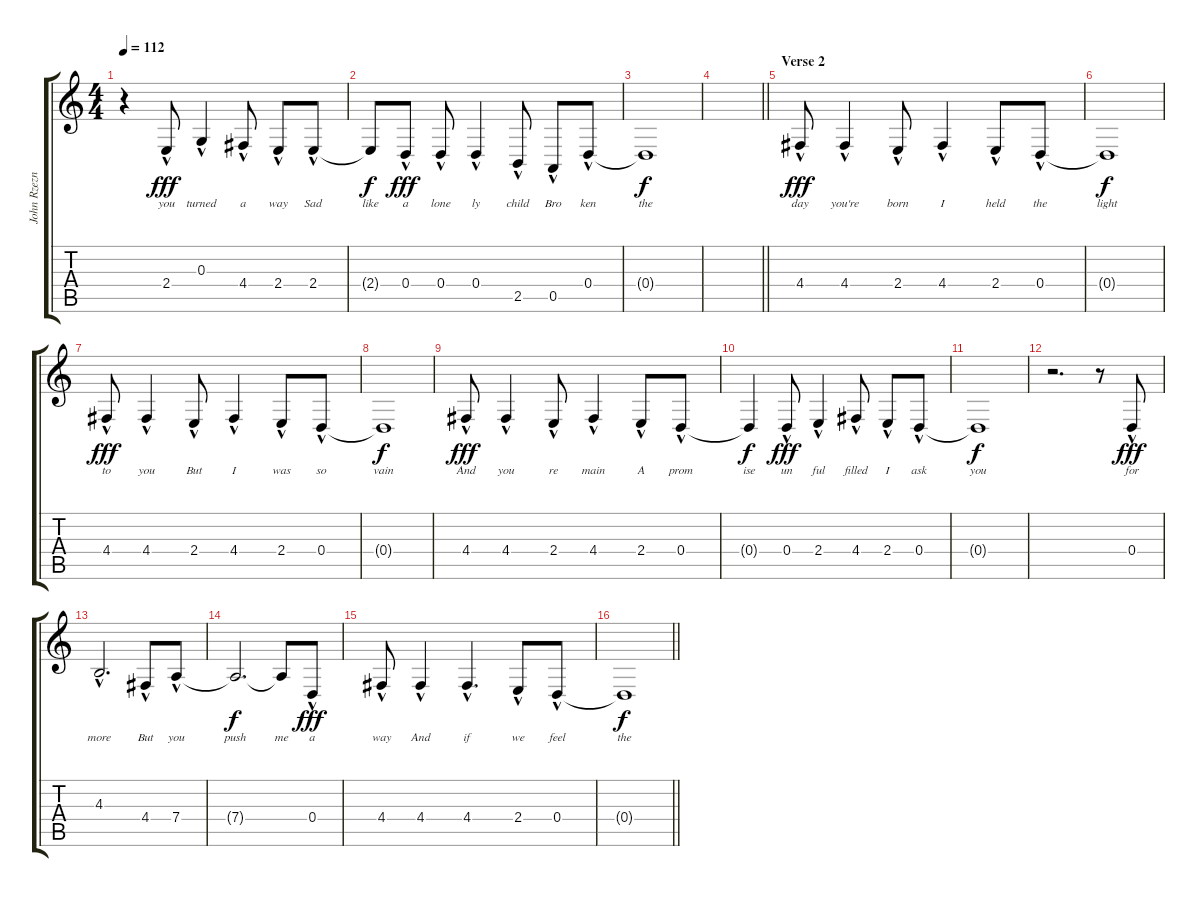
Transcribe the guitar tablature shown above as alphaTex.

\track ("John Rzeznik - Voice" "John Rzezn") {instrument brightacousticpiano}
\staff {score tabs}
\tuning (E4 B3 G3 D3 A2 E2) {hide}
\ts (4 4)
\tempo 112
\clef g2
\ks c
r.4{dy f} 2.4{hac}.8{lyrics (0 "you") lyrics (1 "") lyrics (2 "") lyrics (3 "") lyrics (4 "") dy fff} 0.3{hac}.4{lyrics (0 "turned") lyrics (1 "") lyrics (2 "") lyrics (3 "") lyrics (4 "")} 4.4{hac}.8{lyrics (0 "a") lyrics (1 "") lyrics (2 "") lyrics (3 "") lyrics (4 "")} 2.4{hac}.8{lyrics (0 "way") lyrics (1 "") lyrics (2 "") lyrics (3 "") lyrics (4 "")} 2.4{hac}.8{lyrics (0 "Sad") lyrics (1 "") lyrics (2 "") lyrics (3 "") lyrics (4 "")} |
2.4{t}.8{lyrics (0 "like") lyrics (1 "") lyrics (2 "") lyrics (3 "") lyrics (4 "") dy f} 0.4{hac}.8{lyrics (0 "a") lyrics (1 "") lyrics (2 "") lyrics (3 "") lyrics (4 "") dy fff} 0.4{hac}.8{lyrics (0 "lone") lyrics (1 "") lyrics (2 "") lyrics (3 "") lyrics (4 "")} 0.4{hac}.4{lyrics (0 "ly") lyrics (1 "") lyrics (2 "") lyrics (3 "") lyrics (4 "")} 2.5{hac}.8{lyrics (0 "child") lyrics (1 "") lyrics (2 "") lyrics (3 "") lyrics (4 "")} 0.5{hac}.8{lyrics (0 "Bro") lyrics (1 "") lyrics (2 "") lyrics (3 "") lyrics (4 "")} 0.4{hac}.8{lyrics (0 "ken") lyrics (1 "") lyrics (2 "") lyrics (3 "") lyrics (4 "")} |
0.4{t}.1{lyrics (0 "the") lyrics (1 "") lyrics (2 "") lyrics (3 "") lyrics (4 "") dy f} |
\barLineRight lightlight
|
\section ("" "Verse 2")
4.4{hac}.8{lyrics (0 "day") lyrics (1 "") lyrics (2 "") lyrics (3 "") lyrics (4 "") dy fff} 4.4{hac}.4{lyrics (0 "you're") lyrics (1 "") lyrics (2 "") lyrics (3 "") lyrics (4 "")} 2.4{hac}.8{lyrics (0 "born") lyrics (1 "") lyrics (2 "") lyrics (3 "") lyrics (4 "")} 4.4{hac}.4{lyrics (0 "I") lyrics (1 "") lyrics (2 "") lyrics (3 "") lyrics (4 "")} 2.4{hac}.8{lyrics (0 "held") lyrics (1 "") lyrics (2 "") lyrics (3 "") lyrics (4 "")} 0.4{hac}.8{lyrics (0 "the") lyrics (1 "") lyrics (2 "") lyrics (3 "") lyrics (4 "")} |
0.4{t}.1{lyrics (0 "light") lyrics (1 "") lyrics (2 "") lyrics (3 "") lyrics (4 "") dy f} |
4.4{hac}.8{lyrics (0 "to") lyrics (1 "") lyrics (2 "") lyrics (3 "") lyrics (4 "") dy fff} 4.4{hac}.4{lyrics (0 "you") lyrics (1 "") lyrics (2 "") lyrics (3 "") lyrics (4 "")} 2.4{hac}.8{lyrics (0 "But") lyrics (1 "") lyrics (2 "") lyrics (3 "") lyrics (4 "")} 4.4{hac}.4{lyrics (0 "I") lyrics (1 "") lyrics (2 "") lyrics (3 "") lyrics (4 "")} 2.4{hac}.8{lyrics (0 "was") lyrics (1 "") lyrics (2 "") lyrics (3 "") lyrics (4 "")} 0.4{hac}.8{lyrics (0 "so") lyrics (1 "") lyrics (2 "") lyrics (3 "") lyrics (4 "")} |
0.4{t}.1{lyrics (0 "vain") lyrics (1 "") lyrics (2 "") lyrics (3 "") lyrics (4 "") dy f} |
4.4{hac}.8{lyrics (0 "And") lyrics (1 "") lyrics (2 "") lyrics (3 "") lyrics (4 "") dy fff} 4.4{hac}.4{lyrics (0 "you") lyrics (1 "") lyrics (2 "") lyrics (3 "") lyrics (4 "")} 2.4{hac}.8{lyrics (0 "re") lyrics (1 "") lyrics (2 "") lyrics (3 "") lyrics (4 "")} 4.4{hac}.4{lyrics (0 "main") lyrics (1 "") lyrics (2 "") lyrics (3 "") lyrics (4 "")} 2.4{hac}.8{lyrics (0 "A") lyrics (1 "") lyrics (2 "") lyrics (3 "") lyrics (4 "")} 0.4{hac}.8{lyrics (0 "prom") lyrics (1 "") lyrics (2 "") lyrics (3 "") lyrics (4 "")} |
0.4{t}.4{lyrics (0 "ise") lyrics (1 "") lyrics (2 "") lyrics (3 "") lyrics (4 "") dy f} 0.4{hac}.8{lyrics (0 "un") lyrics (1 "") lyrics (2 "") lyrics (3 "") lyrics (4 "") dy fff} 2.4{hac}.4{lyrics (0 "ful") lyrics (1 "") lyrics (2 "") lyrics (3 "") lyrics (4 "")} 4.4{hac}.8{lyrics (0 "filled") lyrics (1 "") lyrics (2 "") lyrics (3 "") lyrics (4 "")} 2.4{hac}.8{lyrics (0 "I") lyrics (1 "") lyrics (2 "") lyrics (3 "") lyrics (4 "")} 0.4{hac}.8{lyrics (0 "ask") lyrics (1 "") lyrics (2 "") lyrics (3 "") lyrics (4 "")} |
0.4{t}.1{lyrics (0 "you") lyrics (1 "") lyrics (2 "") lyrics (3 "") lyrics (4 "") dy f} |
r.2{d} r.8 0.4{hac}.8{lyrics (0 "for") lyrics (1 "") lyrics (2 "") lyrics (3 "") lyrics (4 "") dy fff} |
4.3{hac}.2{d lyrics (0 "more") lyrics (1 "") lyrics (2 "") lyrics (3 "") lyrics (4 "")} 4.4{hac}.8{lyrics (0 "But") lyrics (1 "") lyrics (2 "") lyrics (3 "") lyrics (4 "")} 7.4{hac}.8{lyrics (0 "you") lyrics (1 "") lyrics (2 "") lyrics (3 "") lyrics (4 "")} |
7.4{t}.2{d lyrics (0 "push") lyrics (1 "") lyrics (2 "") lyrics (3 "") lyrics (4 "") dy f} 7.4{t}.8{lyrics (0 "me") lyrics (1 "") lyrics (2 "") lyrics (3 "") lyrics (4 "")} 0.4{hac}.8{lyrics (0 "a") lyrics (1 "") lyrics (2 "") lyrics (3 "") lyrics (4 "") dy fff} |
4.4{hac}.8{lyrics (0 "way") lyrics (1 "") lyrics (2 "") lyrics (3 "") lyrics (4 "")} 4.4{hac}.4{lyrics (0 "And") lyrics (1 "") lyrics (2 "") lyrics (3 "") lyrics (4 "")} 4.4{hac}.4{d lyrics (0 "if") lyrics (1 "") lyrics (2 "") lyrics (3 "") lyrics (4 "")} 2.4{hac}.8{lyrics (0 "we") lyrics (1 "") lyrics (2 "") lyrics (3 "") lyrics (4 "")} 0.4{hac}.8{lyrics (0 "feel") lyrics (1 "") lyrics (2 "") lyrics (3 "") lyrics (4 "")} |
\barLineRight lightlight
0.4{t}.1{lyrics (0 "the") lyrics (1 "") lyrics (2 "") lyrics (3 "") lyrics (4 "") dy f}
